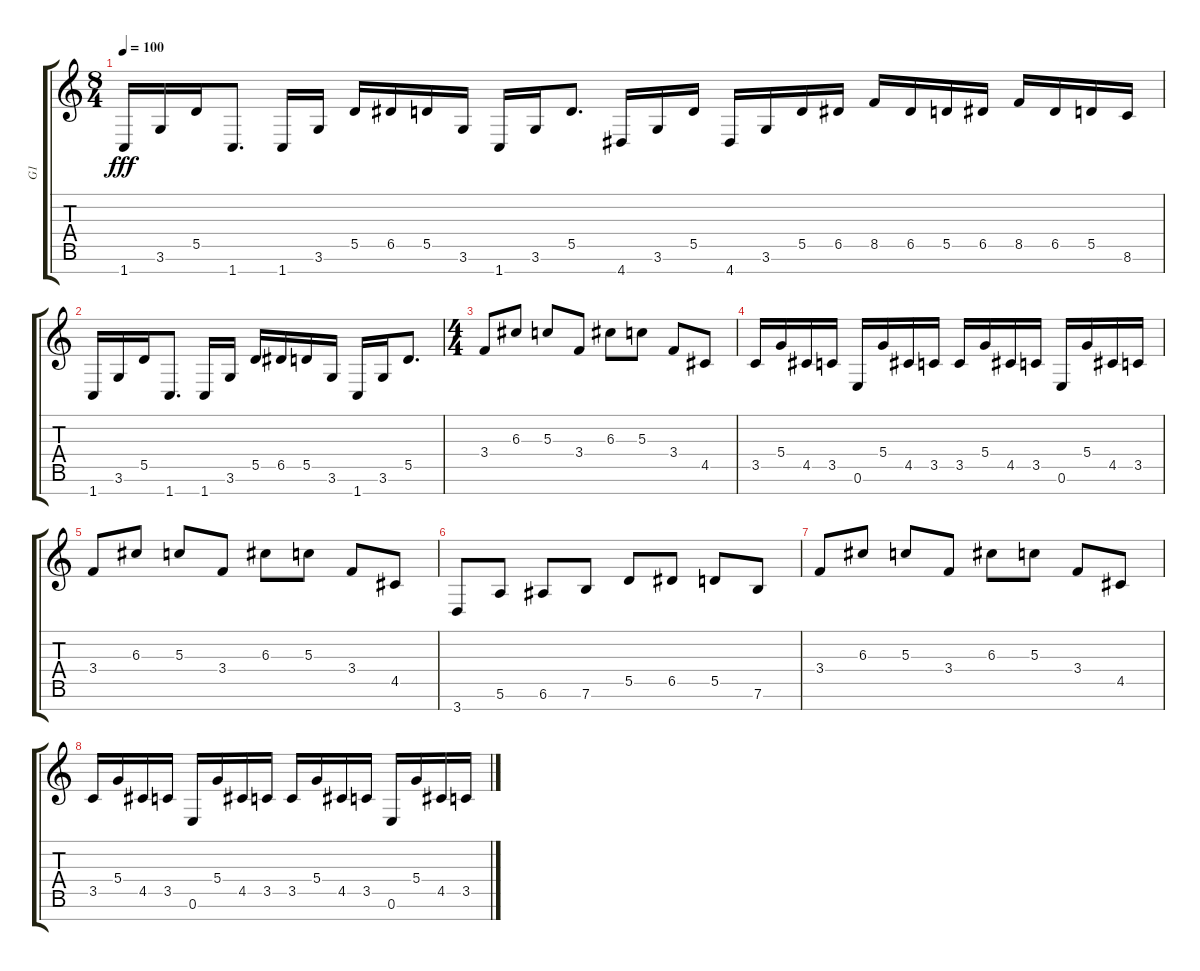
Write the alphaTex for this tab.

\track ("G1" "G1") {instrument electricguitarclean}
\staff {score tabs}
\tuning (E4 B3 G3 D3 A2 E2 B1) {hide}
\ts (8 4)
\tempo 100
\clef g2
\ks c
1.7.16{dy fff} 3.6.16 5.5.16 1.7.8{d} 1.7.16 3.6.16 5.5.16 6.5.16 5.5.16 3.6.16 1.7.16 3.6.16 5.5.8{d} 4.7.16 3.6.16 5.5.16 4.7.16 3.6.16 5.5.16 6.5.16 8.5.16 6.5.16 5.5.16 6.5.16 8.5.16 6.5.16 5.5.16 8.6.16 |
1.7.16 3.6.16 5.5.16 1.7.8{d} 1.7.16 3.6.16 5.5.16 6.5.16 5.5.16 3.6.16 1.7.16 3.6.16 5.5.8{d} |
\ts (4 4)
3.4.8 6.3.8 5.3.8 3.4.8 6.3.8 5.3.8 3.4.8 4.5.8 |
3.5.16 5.4.16 4.5.16 3.5.16 0.6.16 5.4.16 4.5.16 3.5.16 3.5.16 5.4.16 4.5.16 3.5.16 0.6.16 5.4.16 4.5.16 3.5.16 |
3.4.8 6.3.8 5.3.8 3.4.8 6.3.8 5.3.8 3.4.8 4.5.8 |
3.7.8 5.6.8 6.6.8 7.6.8 5.5.8 6.5.8 5.5.8 7.6.8 |
3.4.8{volume 0} 6.3.8 5.3.8 3.4.8 6.3.8 5.3.8 3.4.8 4.5.8 |
3.5.16 5.4.16 4.5.16 3.5.16 0.6.16 5.4.16 4.5.16 3.5.16 3.5.16 5.4.16 4.5.16 3.5.16 0.6.16 5.4.16 4.5.16 3.5.16
